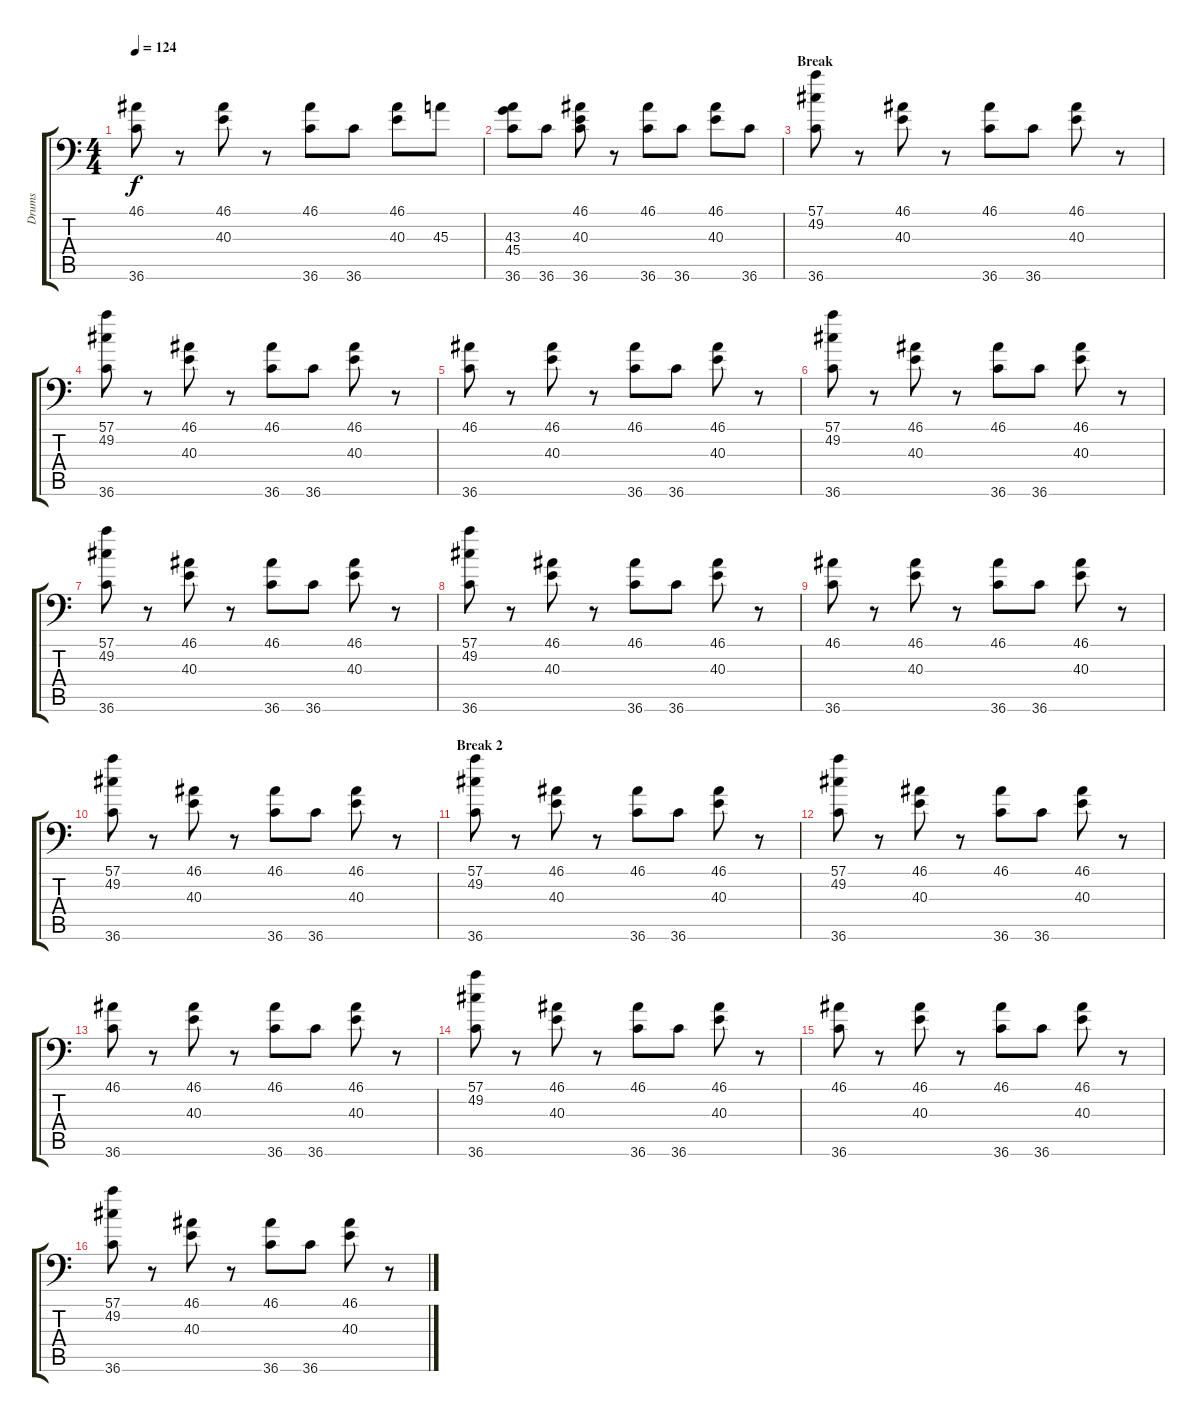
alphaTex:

\track ("Drums" "Drums") {instrument acousticgrandpiano}
\staff {score tabs}
\tuning (C-1 C-1 C-1 C-1 C-1 C-1) {hide}
\ts (4 4)
\tempo 124
\clef f4
\ks c
(46.1 36.6).8{dy f} r.8 (46.1 40.3).8 r.8 (46.1 36.6).8 36.6.8 (46.1 40.3).8 45.3.8 |
(43.3 45.4 36.6).8 36.6.8 (46.1 40.3 36.6).8 r.8 (46.1 36.6).8 36.6.8 (46.1 40.3).8 36.6.8 |
\section ("" "Break ")
(57.1 49.2 36.6).8 r.8 (46.1 40.3).8 r.8 (46.1 36.6).8 36.6.8 (46.1 40.3).8 r.8 |
(57.1 49.2 36.6).8 r.8 (46.1 40.3).8 r.8 (46.1 36.6).8 36.6.8 (46.1 40.3).8 r.8 |
(46.1 36.6).8 r.8 (46.1 40.3).8 r.8 (46.1 36.6).8 36.6.8 (46.1 40.3).8 r.8 |
(57.1 49.2 36.6).8 r.8 (46.1 40.3).8 r.8 (46.1 36.6).8 36.6.8 (46.1 40.3).8 r.8 |
(57.1 49.2 36.6).8 r.8 (46.1 40.3).8 r.8 (46.1 36.6).8 36.6.8 (46.1 40.3).8 r.8 |
(57.1 49.2 36.6).8 r.8 (46.1 40.3).8 r.8 (46.1 36.6).8 36.6.8 (46.1 40.3).8 r.8 |
(46.1 36.6).8 r.8 (46.1 40.3).8 r.8 (46.1 36.6).8 36.6.8 (46.1 40.3).8 r.8 |
(57.1 49.2 36.6).8 r.8 (46.1 40.3).8 r.8 (46.1 36.6).8 36.6.8 (46.1 40.3).8 r.8 |
\section ("" "Break 2")
(57.1 49.2 36.6).8 r.8 (46.1 40.3).8 r.8 (46.1 36.6).8 36.6.8 (46.1 40.3).8 r.8 |
(57.1 49.2 36.6).8 r.8 (46.1 40.3).8 r.8 (46.1 36.6).8 36.6.8 (46.1 40.3).8 r.8 |
(46.1 36.6).8 r.8 (46.1 40.3).8 r.8 (46.1 36.6).8 36.6.8 (46.1 40.3).8 r.8 |
(57.1 49.2 36.6).8 r.8 (46.1 40.3).8 r.8 (46.1 36.6).8 36.6.8 (46.1 40.3).8 r.8 |
(46.1 36.6).8 r.8 (46.1 40.3).8 r.8 (46.1 36.6).8 36.6.8 (46.1 40.3).8 r.8 |
(57.1 49.2 36.6).8 r.8 (46.1 40.3).8 r.8 (46.1 36.6).8 36.6.8 (46.1 40.3).8 r.8
